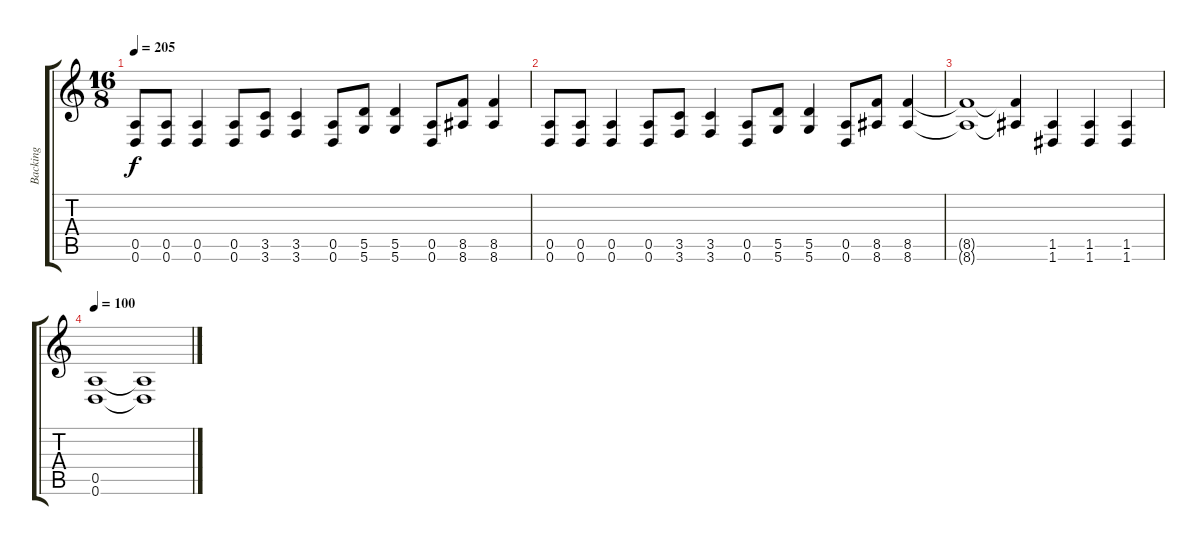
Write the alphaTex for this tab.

\track ("Backing" "Backing") {instrument distortionguitar}
\staff {score tabs}
\tuning (E4 B3 G3 D3 A2 D2) {hide}
\ts (16 8)
\tempo 205
\clef g2
\ks c
(0.5 0.6).8{dy f} (0.5 0.6).8 (0.5 0.6).4 (0.5 0.6).8 (3.5 3.6).8 (3.5 3.6).4 (0.5 0.6).8 (5.5 5.6).8 (5.5 5.6).4 (0.5 0.6).8 (8.5 8.6).8 (8.5 8.6).4 |
(0.5 0.6).8 (0.5 0.6).8 (0.5 0.6).4 (0.5 0.6).8 (3.5 3.6).8 (3.5 3.6).4 (0.5 0.6).8 (5.5 5.6).8 (5.5 5.6).4 (0.5 0.6).8 (8.5 8.6).8 (8.5 8.6).4 |
(8.5{t} 8.6{t}).1 (8.5{t} 8.6{t}).4 (1.5 1.6).4 (1.5 1.6).4 (1.5 1.6).4 |
\tempo 100
(0.5 0.6).1 (0.5{t} 0.6{t}).1
